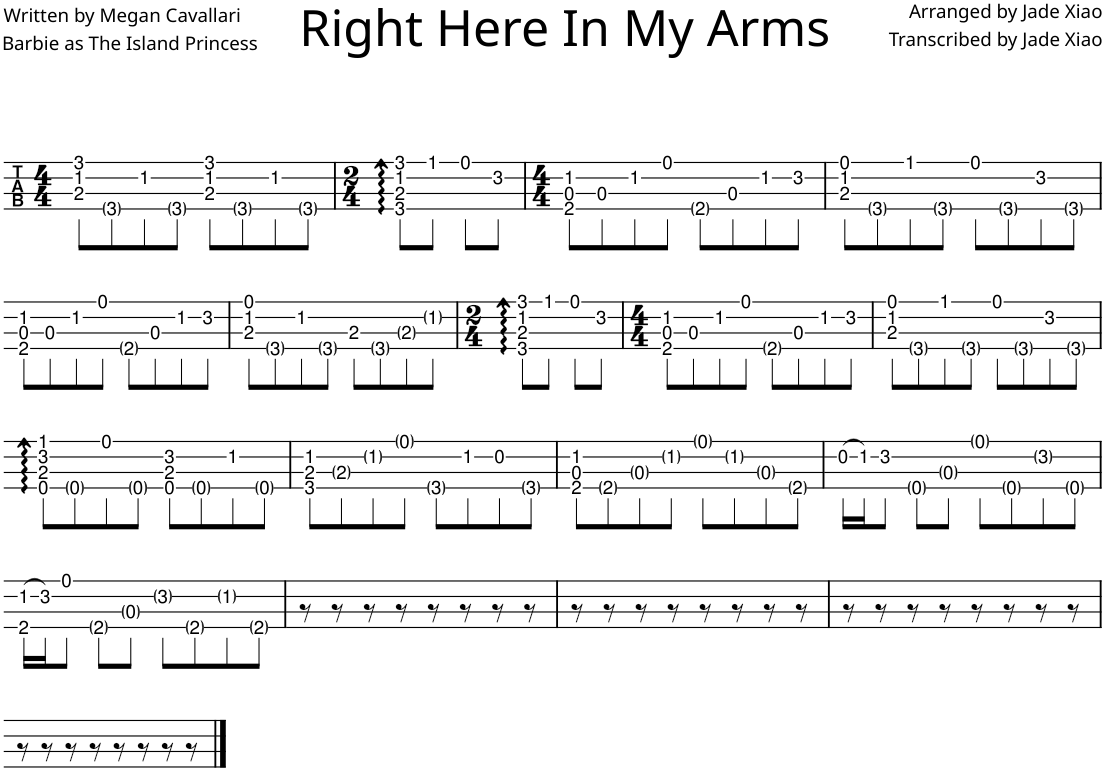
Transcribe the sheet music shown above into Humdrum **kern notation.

**kern
*part1
*staff1
*I"Ukulele
*I'Uk.
*stria4
*
*k[]
*M4/4
=1
8d\ 8f\ 8cc\L
8B-\
8f\
8B-\J
8d\ 8f\ 8cc\L
8B-\
8f\
8B-\J
=2
*M2/4
8B-\:: 8d\:: 8f\:: 8cc\::L
8b-\J
8a\L
8g\J
=3
*M4/4
8A\ 8c\ 8f\L
8c\
8f\
8a\J
8A\L
8c\
8f\
8g\J
=4
8d\ 8f\ 8a\L
8B-\
8b-\
8B-\J
8a\L
8B-\
8g\
8B-\J
!!LO:LB:g=z
=5
8A\ 8c\ 8f\L
8c\
8f\
8a\J
8A\L
8c\
8f\
8g\J
=6
8d\ 8f\ 8a\L
8B-\
8f\
8B-\J
8d\L
8B-\
8d\
8f\J
=7
*M2/4
8B-\:: 8d\:: 8f\:: 8cc\::L
8b-\J
8a\L
8g\J
=8
*M4/4
8A\ 8c\ 8f\L
8c\
8f\
8a\J
8A\L
8c\
8f\
8g\J
=9
8d\ 8f\ 8a\L
8B-\
8b-\
8B-\J
8a\L
8B-\
8g\
8B-\J
!!LO:LB:g=z
=10
8G\:: 8d\:: 8g\:: 8b-\::L
8G\
8a\
8G\J
8G\ 8d\ 8g\L
8G\
8f\
8G\J
=11
8B-\ 8d\ 8f\L
8d\
8f\
8a\J
8B-\L
8f\
8e\
8B-\J
=12
8A\ 8c\ 8f\L
8A\
8c\
8f\J
8a\L
8f\
8c\
8A\J
=13
(16e\LL
16f\J)
8g\J
8G\L
8c\J
8a\L
8G\
8g\
8G\J
!!LO:LB:g=z
=14
(16A\ 16f\LL
16g\J)
8a\J
8A\L
8c\J
8g\L
8A\
8f\
8A\J
=15
8r
8r
8r
8r
8r
8r
8r
8r
=16
8r
8r
8r
8r
8r
8r
8r
8r
=17
8r
8r
8r
8r
8r
8r
8r
8r
!!LO:LB:g=z
=18
8r
8r
8r
8r
8r
8r
8r
8r
==
*-
